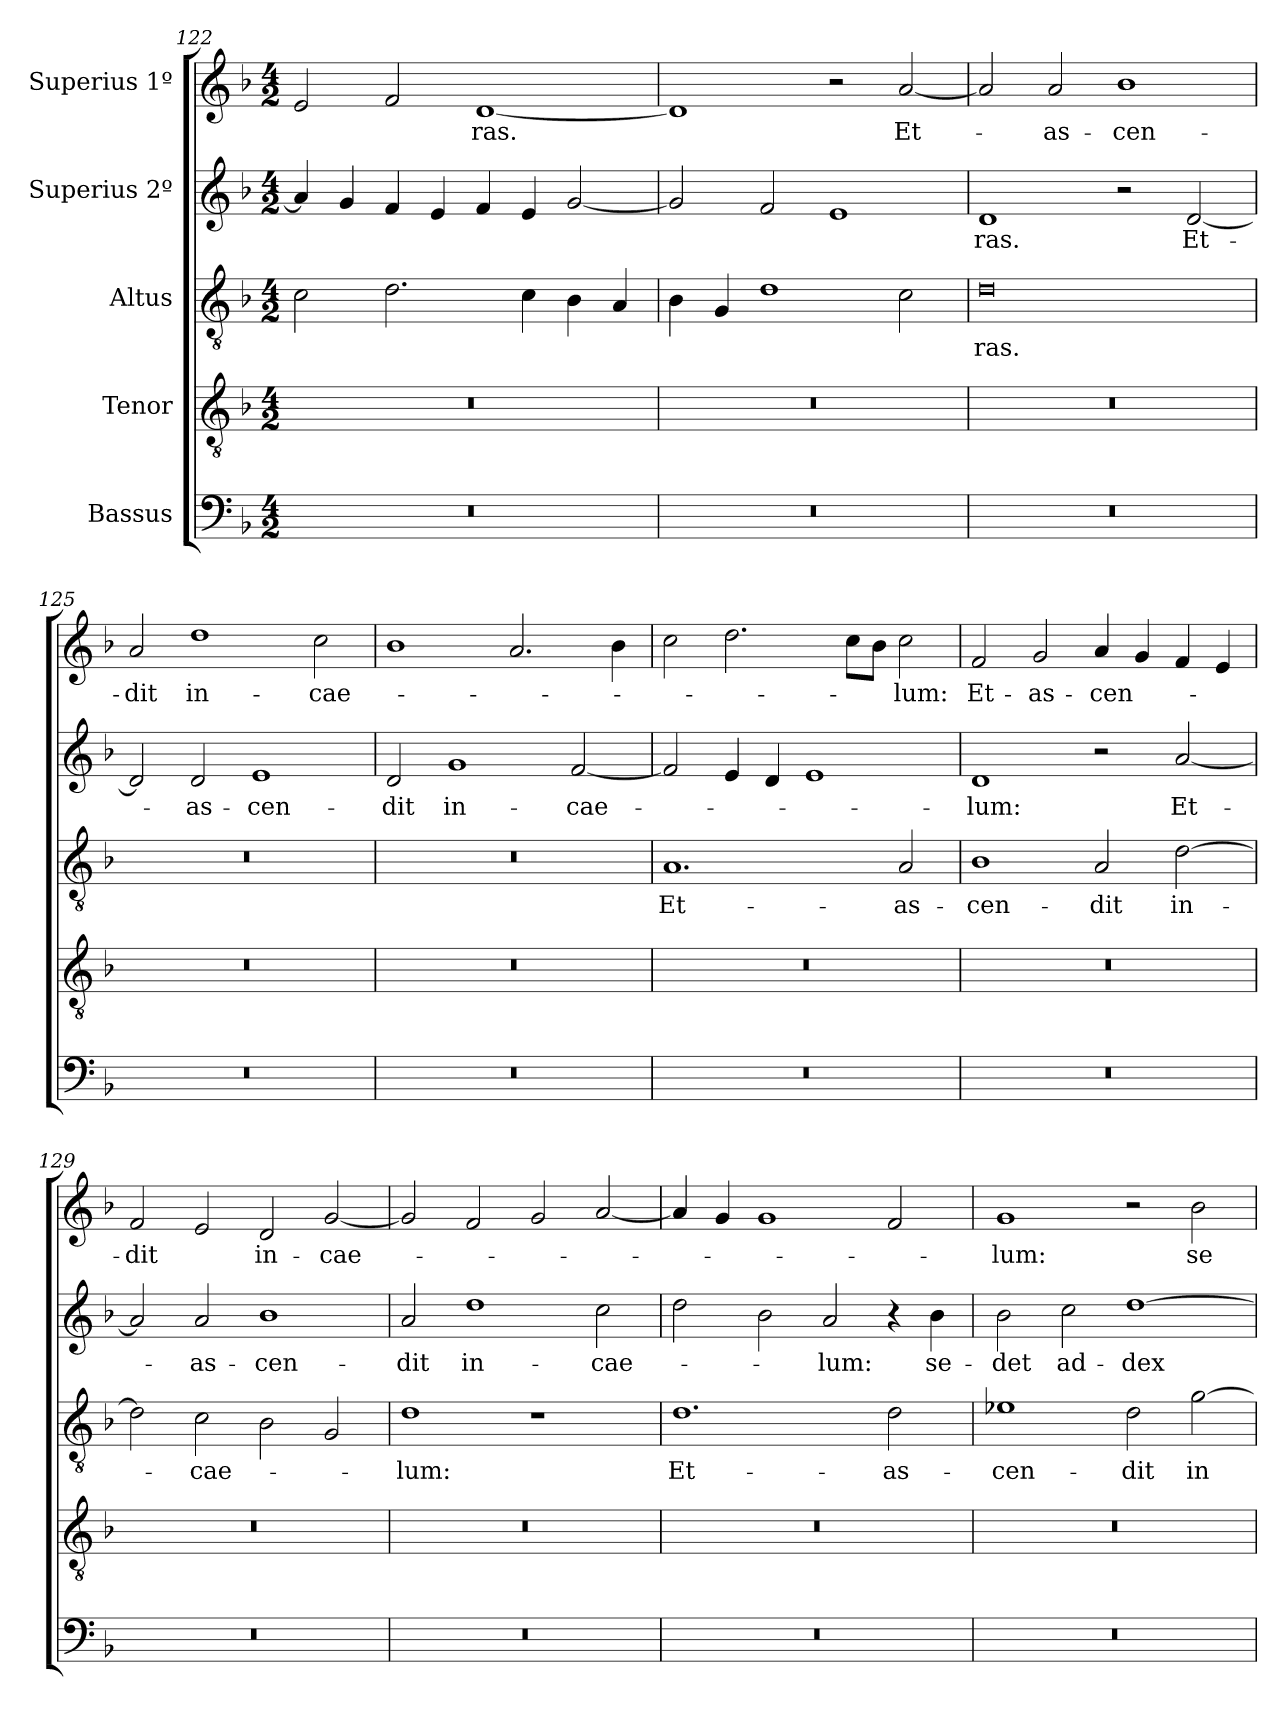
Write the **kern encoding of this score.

**kern	**kern	**kern	**text	**kern	**text	**kern	**text
*part5	*part4	*part3	*part3	*part2	*part2	*part1	*part1
*staff5	*staff4	*staff3	*staff3	*staff2	*staff2	*staff1	*staff1
*I"Bassus	*I"Tenor	*I"Altus	*	*I"Superius 2º	*	*I"Superius 1º	*
*clefF4	*clefGv2	*clefGv2	*	*clefG2	*	*clefG2	*
*k[b-]	*k[b-]	*k[b-]	*	*k[b-]	*	*k[b-]	*
*M4/2	*M4/2	*M4/2	*	*M4/2	*	*M4/2	*
=122	=122	=122	=122	=122	=122	=122	=122
0r	0r	2c\	.	4a/]	.	2e/	.
.	.	.	.	4g/	.	.	.
.	.	2.d\	.	4f/	.	2f/	.
.	.	.	.	4e/	.	.	.
.	.	.	.	4f/	.	[1d/	-ras.
.	.	4c\	.	4e/	.	.	.
.	.	4B-\	.	[2g/	.	.	.
.	.	4A/	.	.	.	.	.
=123	=123	=123	=123	=123	=123	=123	=123
0r	0r	4B-\	.	2g/]	.	1d/]	.
.	.	4G/	.	.	.	.	.
.	.	1d\	.	2f/	.	.	.
.	.	.	.	1e/	.	2r	.
.	.	2c\	.	.	.	[2a/	Et-
=124	=124	=124	=124	=124	=124	=124	=124
0r	0r	0d\	-ras.	1d/	-ras.	2a/]	.
.	.	.	.	.	.	2a/	as-
.	.	.	.	2r	.	1b-\	-cen-
.	.	.	.	[2d/	Et-	.	.
=125	=125	=125	=125	=125	=125	=125	=125
0r	0r	0r	.	2d/]	.	2a/	-dit
.	.	.	.	2d/	as-	1dd\	in-
.	.	.	.	1e/	-cen-	.	.
.	.	.	.	.	.	2cc\	cae-
=126	=126	=126	=126	=126	=126	=126	=126
0r	0r	0r	.	2d/	-dit	1b-\	.
.	.	.	.	1g/	in-	.	.
.	.	.	.	.	.	2.a/	.
.	.	.	.	[2f/	cae-	.	.
.	.	.	.	.	.	4b-\	.
=127	=127	=127	=127	=127	=127	=127	=127
0r	0r	1.A/	Et-	2f/]	.	2cc\	.
.	.	.	.	4e/	.	2.dd\	.
.	.	.	.	4d/	.	.	.
.	.	.	.	1e/	.	.	.
.	.	.	.	.	.	8cc\L	.
.	.	.	.	.	.	8b-\J	.
.	.	2A/	as-	.	.	2cc\	-lum:
=128	=128	=128	=128	=128	=128	=128	=128
0r	0r	1B-\	-cen-	1d/	-lum:	2f/	Et-
.	.	.	.	.	.	2g/	as-
.	.	2A/	-dit	2r	.	4a/	-cen-
.	.	.	.	.	.	4g/	.
.	.	[2d\	in-	[2a/	Et-	4f/	.
.	.	.	.	.	.	4e/	.
=129	=129	=129	=129	=129	=129	=129	=129
0r	0r	2d\]	.	2a/]	.	2f/	-dit
.	.	2c\	cae-	2a/	as-	2e/	.
.	.	2B-\	.	1b-\	-cen-	2d/	in-
.	.	2G/	.	.	.	[2g/	cae-
=130	=130	=130	=130	=130	=130	=130	=130
0r	0r	1d\	-lum:	2a/	-dit	2g/]	.
.	.	.	.	1dd\	in-	2f/	.
.	.	1r	.	.	.	2g/	.
.	.	.	.	2cc\	cae-	[2a/	.
=131	=131	=131	=131	=131	=131	=131	=131
0r	0r	1.d\	Et-	2dd\	.	4a/]	.
.	.	.	.	.	.	4g/	.
.	.	.	.	2b-\	.	1g/	.
.	.	.	.	2a/	-lum:	.	.
.	.	2d\	as-	4r	.	2f/	.
.	.	.	.	4b-\	se-	.	.
=132	=132	=132	=132	=132	=132	=132	=132
0r	0r	1e-X\	-cen-	2b-\	-det	1g/	-lum:
.	.	.	.	2cc\	ad-	.	.
.	.	2d\	-dit	[1dd\	dex-	2r	.
.	.	[2g\	in-	.	.	2b-\	se-
=	=	=	=	=	=	=	=
*-	*-	*-	*-	*-	*-	*-	*-
